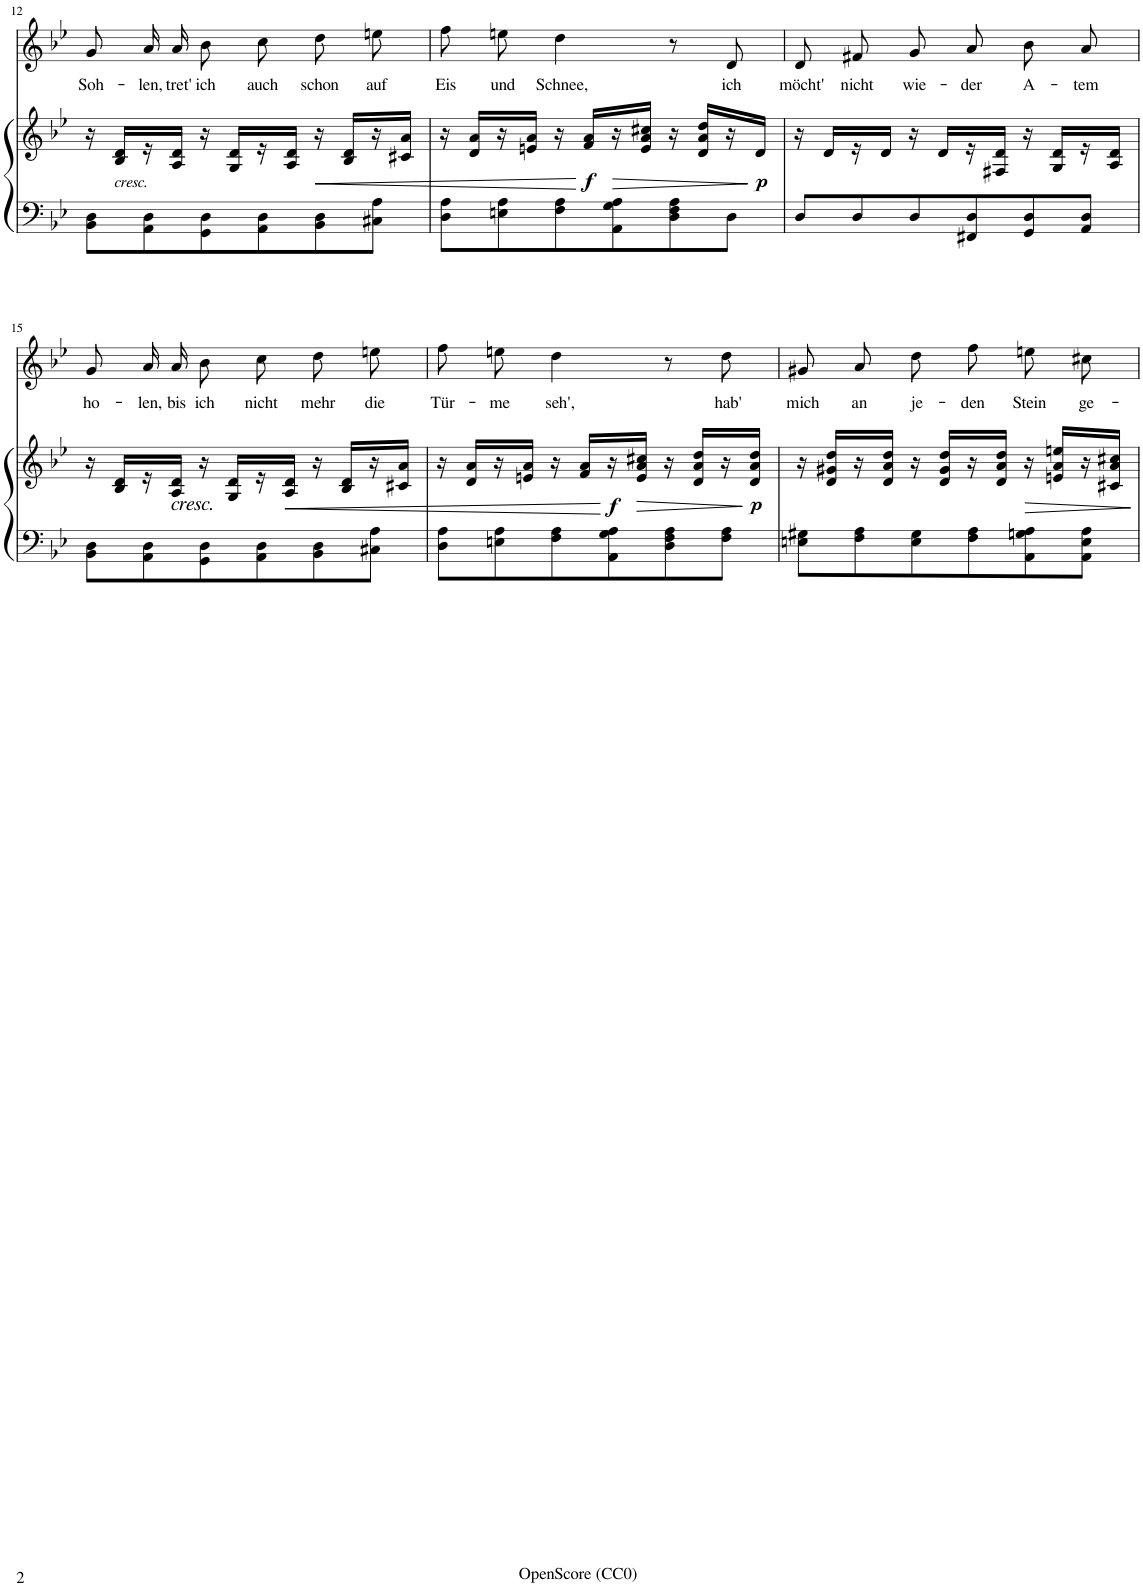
**kern	**kern	**dynam	**kern	**text
*part2	*part2	*part2	*part1	*part1
*staff3	*staff2	*staff2/3	*staff1	*staff1
*I"Pianoforte	*	*	*I"Singstimme Voice	*
*I'Pno	*	*	*	*
!!LO:PB:g=z
*clefF4	*clefG2	*	*clefG2	*
*k[b-e-]	*k[b-e-]	*	*k[b-e-]	*
*M3/4	*M3/4	*	*M3/4	*
=12	=12	=12	=12	=12
!	!	!	!	!LO:LY:b
8BB-\ 8D\L	16r	.	8g/L	Soh-
!	!LO:TX:b:i:t=cresc.	!	!	!
.	16B-/ 16d/LL	.	.	.
!	!	!	!	!LO:LY:b
8AA\ 8D\	16r	.	16a/L	-len,
!	!	!	!	!LO:LY:b
.	16A/ 16d/JJ	.	16a/JJ	tret'
!	!	!	!	!LO:LY:b
8GG\ 8D\	16r	.	8b-\L	ich
.	16G/ 16d/LL	.	.	.
!	!	!	!	!LO:LY:b
8AA\ 8D\	16r	.	8cc\J	auch
.	16A/ 16d/JJ	.	.	.
!	!	!LO:HP:b	!	!LO:LY:b
8BB-\ 8D\	16r	<	8dd\L	schon
.	16B-/ 16d/LL	.	.	.
!	!	!	!	!LO:LY:b
8C#X\ 8A\J	16r	.	8een\J	auf
.	16c#X/ 16a/JJ	.	.	.
=13	=13	=13	=13	=13
!	!	!	!	!LO:LY:b
8D\ 8A\L	16r	.	8ff\L	Eis
.	16d/ 16a/LL	.	.	.
!	!	!	!	!LO:LY:b
8En\ 8A\	16r	.	8een\J	und
.	16en/ 16a/JJ	.	.	.
!	!	!	!	!LO:LY:b
8F\ 8A\	16r	.	4dd\	Schnee,
!	!	!LO:DY:n=1:b	!	!
.	16f/ 16a/LL	[ f	.	.
!	!	!LO:HP:b	!	!
8AA\ 8G\ 8A\	16r	>	.	.
.	16e/ 16a/ 16cc#X/JJ	.	.	.
8D\ 8F\ 8A\	16r	.	8r	.
.	16d/ 16a/ 16dd/LL	.	.	.
!	!	!	!	!LO:LY:b
8D\J	16r	.	8d/	ich
!	!	!LO:DY:n=2:b	!	!
.	16d/JJ	] p	.	.
=14	=14	=14	=14	=14
!	!	!	!	!LO:LY:b
8D/L	16r	.	8d/L	möcht'
.	16d/LL	.	.	.
!	!	!	!	!LO:LY:b
8D/	16r	.	8f#X/J	nicht
.	16d/JJ	.	.	.
!	!	!	!	!LO:LY:b
8D/	16r	.	8g/L	wie-
.	16d/LL	.	.	.
!	!	!	!	!LO:LY:b
8FF#X/ 8D/	16r	.	8a/J	-der
.	16F#X/ 16d/JJ	.	.	.
!	!	!	!	!LO:LY:b
8GG/ 8D/	16r	.	8b-/L	A-
.	16G/ 16d/LL	.	.	.
!	!	!	!	!LO:LY:b
8AA/ 8D/J	16r	.	8a/J	-tem
.	16A/ 16d/JJ	.	.	.
!!LO:LB:g=z
=15	=15	=15	=15	=15
!	!	!	!	!LO:LY:b
8BB-\ 8D\L	16r	.	8g/L	ho-
.	16B-/ 16d/LL	.	.	.
!	!	!	!	!LO:LY:b
8AA\ 8D\	16r	.	16a/L	-len,
!	!LO:TX:b:i:t=cresc.	!	!	!
!	!	!	!	!LO:LY:b
.	16A/ 16d/JJ	.	16a/JJ	bis
!	!	!	!	!LO:LY:b
8GG\ 8D\	16r	.	8b-\L	ich
.	16G/ 16d/LL	.	.	.
!	!	!	!	!LO:LY:b
8AA\ 8D\	16r	.	8cc\J	nicht
!	!	!LO:HP:b	!	!
.	16A/ 16d/JJ	<	.	.
!	!	!	!	!LO:LY:b
8BB-\ 8D\	16r	.	8dd\L	mehr
.	16B-/ 16d/LL	.	.	.
!	!	!	!	!LO:LY:b
8C#X\ 8A\J	16r	.	8een\J	die
.	16c#X/ 16a/JJ	.	.	.
=16	=16	=16	=16	=16
!	!	!	!	!LO:LY:b
8D\ 8A\L	16r	.	8ff\L	Tür-
.	16d/ 16a/LL	.	.	.
!	!	!	!	!LO:LY:b
8En\ 8A\	16r	.	8een\J	-me
.	16en/ 16a/JJ	.	.	.
!	!	!	!	!LO:LY:b
8F\ 8A\	16r	.	4dd\	seh',
.	16f/ 16a/LL	.	.	.
!	!	!LO:DY:n=1:b	!	!
8AA\ 8G\ 8A\	16r	[ f	.	.
!	!	!LO:HP:b	!	!
.	16e/ 16a/ 16cc#X/JJ	>	.	.
8D\ 8F\ 8A\	16r	.	8r	.
.	16d/ 16a/ 16dd/LL	.	.	.
!	!	!	!	!LO:LY:b
8F\ 8A\J	16r	.	8dd\	hab'
!	!	!LO:DY:n=2:b	!	!
.	16d/ 16a/ 16dd/JJ	] p	.	.
=17	=17	=17	=17	=17
!	!	!	!	!LO:LY:b
8En\ 8G#X\L	16r	.	8g#X/L	mich
.	16d/ 16g#X/ 16dd/LL	.	.	.
!	!	!	!	!LO:LY:b
8F\ 8A\	16r	.	8a/J	an
.	16d/ 16a/ 16dd/JJ	.	.	.
!	!	!	!	!LO:LY:b
8E\ 8G#\	16r	.	8dd\L	je-
.	16d/ 16g#/ 16dd/LL	.	.	.
!	!	!	!	!LO:LY:b
8F\ 8A\	16r	.	8ff\J	-den
.	16d/ 16a/ 16dd/JJ	.	.	.
!	!	!LO:HP:b	!	!LO:LY:b
8AA\ 8Gn\ 8A\	16r	>	8een\L	Stein
.	16en/ 16a/ 16een/LL	.	.	.
!	!	!	!	!LO:LY:b
8AA\ 8E\ 8A\J	16r	.	8cc#X\J	ge-
.	16c#X/ 16a/ 16cc#X/JJ	.	.	.
.	.	]	.	.
=	=	=	=	=
*-	*-	*-	*-	*-
